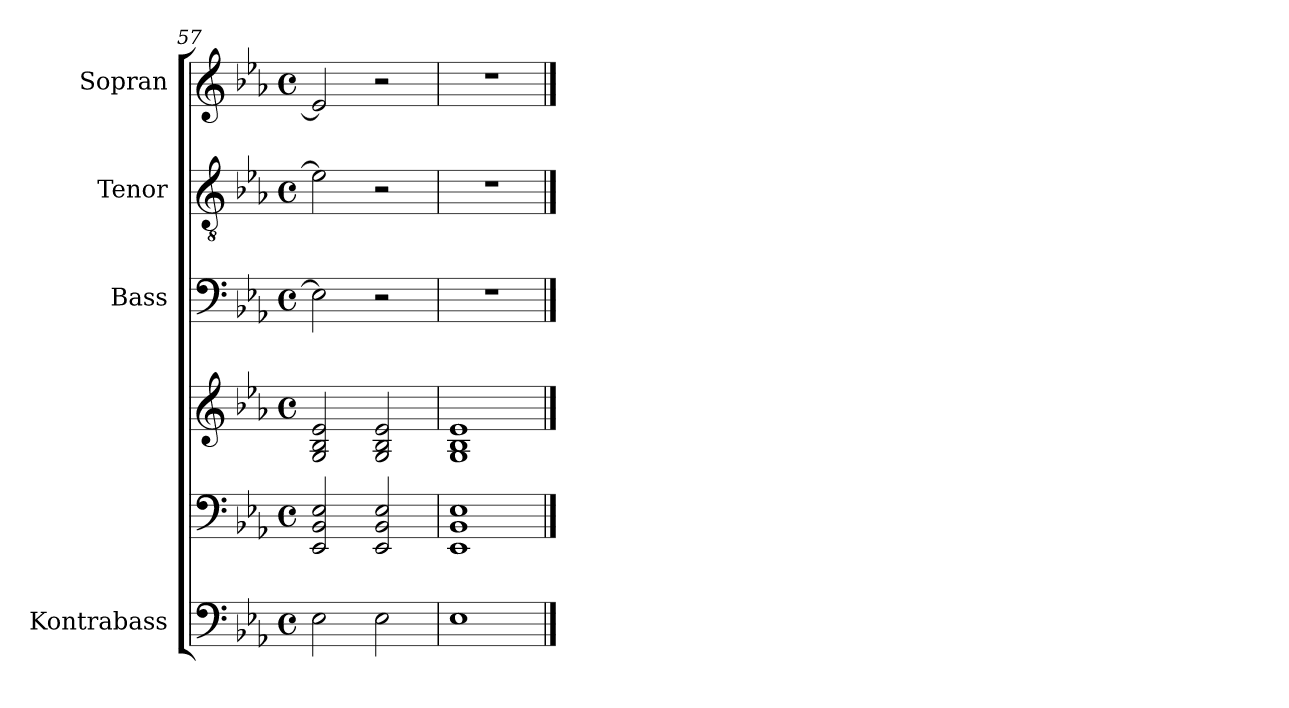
**kern	**kern	**kern	**kern	**text	**kern	**text	**kern	**text
*part5	*part4	*part4	*part3	*part3	*part2	*part2	*part1	*part1
*staff6	*staff5	*staff4	*staff3	*staff3	*staff2	*staff2	*staff1	*staff1
*I"Kontrabass	*	*	*I"Bass	*	*I"Tenor	*	*I"Sopran	*
*I'Kb.	*	*	*I'B.	*	*I'T.	*	*I'S.	*
*clefF4	*clefF4	*clefG2	*clefF4	*	*clefGv2	*	*clefG2	*
*ITrd7c12	*	*	*	*	*	*	*	*
*k[b-e-a-]	*k[b-e-a-]	*k[b-e-a-]	*k[b-e-a-]	*	*k[b-e-a-]	*	*k[b-e-a-]	*
*E-:	*E-:	*E-:	*E-:	*	*E-:	*	*E-:	*
*M4/4	*M4/4	*M4/4	*M4/4	*	*M4/4	*	*M4/4	*
*met(c)	*met(c)	*met(c)	*met(c)	*	*met(c)	*	*met(c)	*
=57	=57	=57	=57	=57	=57	=57	=57	=57
2EE-\	2EE-/ 2BB-/ 2E-/	2G/ 2B-/ 2e-/	2E-\]	.	2e-\]	.	2e-/]	.
2EE-\	2EE-/ 2BB-/ 2E-/	2G/ 2B-/ 2e-/	2r	.	2r	.	2r	.
=58	=58	=58	=58	=58	=58	=58	=58	=58
1EE-	1EE- 1BB- 1E-	1G 1B- 1e-	1r	.	1r	.	1r	.
==	==	==	==	==	==	==	==	==
*-	*-	*-	*-	*-	*-	*-	*-	*-
